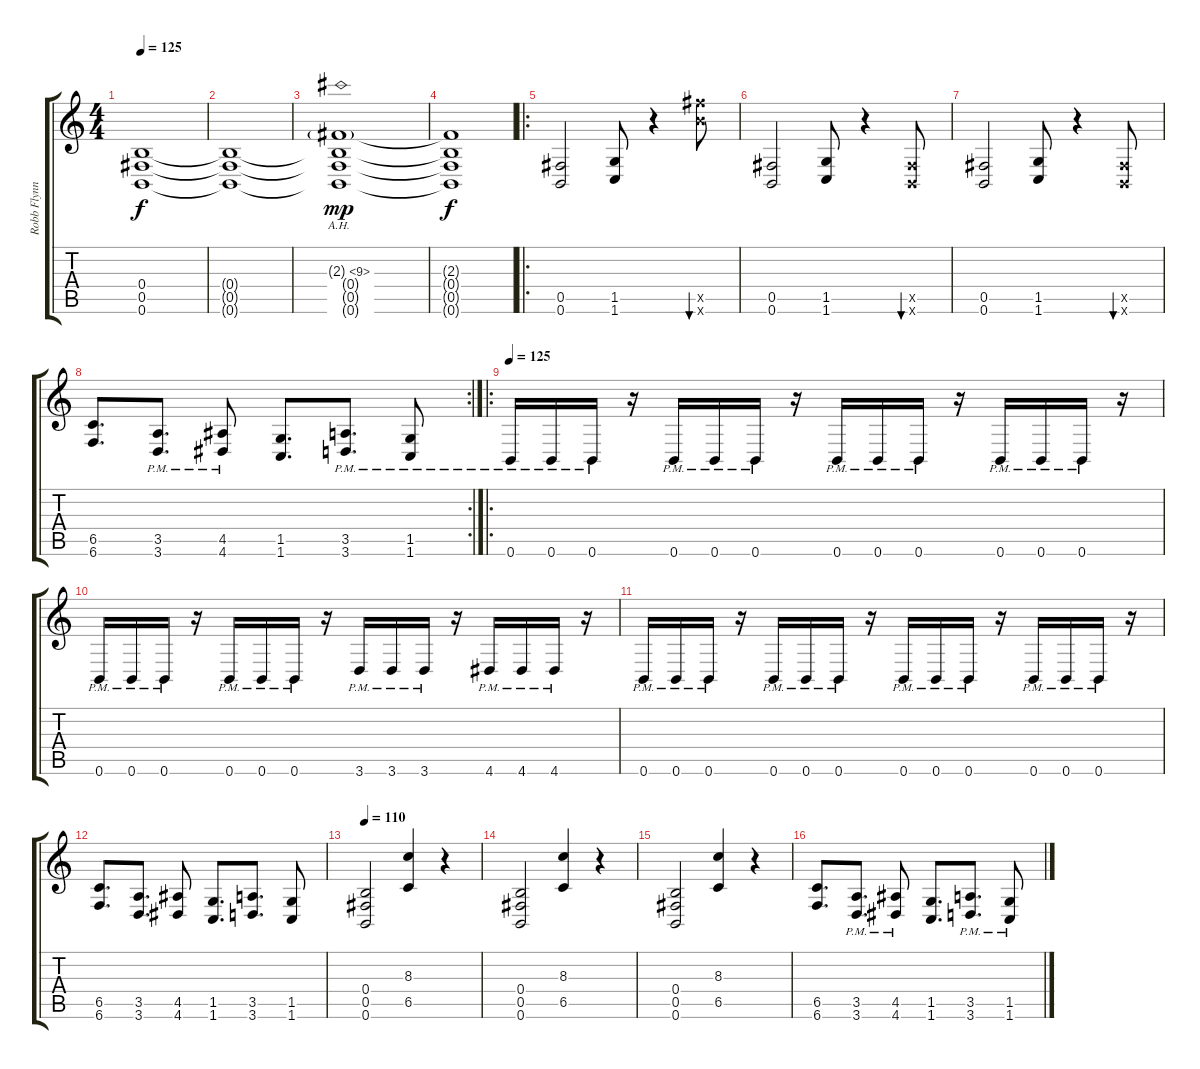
\track ("Robb Flynn" "Robb Flynn") {instrument distortionguitar}
\staff {score tabs}
\tuning (Db4 Ab3 E3 B2 Gb2 B1) {hide}
\ts (4 4)
\tempo 125
\clef g2
\ks c
(0.4 0.5 0.6).1{dy f} |
(0.4{t} 0.5{t} 0.6{t}).1 |
(2.3{ah 7 g} 0.4{t} 0.5{t} 0.6{t}).1{dy mp} |
(2.3{t} 0.4{t} 0.5{t} 0.6{t}).1{dy f} |
\ro
(0.5 0.6).2 (1.5 1.6).8 r.4 (24.5{x} 24.6{x}).8{bu 480} |
(0.5 0.6).2 (1.5 1.6).8 r.4 (0.5{x} 0.6{x}).8{bu 480} |
(0.5 0.6).2 (1.5 1.6).8 r.4 (0.5{x} 0.6{x}).8{bu 480} |
\rc 2
(6.5 6.6).8{d} (3.5{pm} 3.6).8{d} (4.5{pm} 4.6).8 (1.5 1.6).8{d} (3.5{pm} 3.6{pm}).8{d} (1.5{pm} 1.6).8 |
\ro
\tempo 125
0.6{pm}.16 0.6{pm}.16 0.6{pm}.16 r.16 0.6{pm}.16 0.6{pm}.16 0.6{pm}.16 r.16 0.6{pm}.16 0.6{pm}.16 0.6{pm}.16 r.16 0.6{pm}.16 0.6{pm}.16 0.6{pm}.16 r.16 |
0.6{pm}.16 0.6{pm}.16 0.6{pm}.16 r.16 0.6{pm}.16 0.6{pm}.16 0.6{pm}.16 r.16 3.6{pm}.16 3.6{pm}.16 3.6{pm}.16 r.16 4.6{pm}.16 4.6{pm}.16 4.6{pm}.16 r.16 |
0.6{pm}.16 0.6{pm}.16 0.6{pm}.16 r.16 0.6{pm}.16 0.6{pm}.16 0.6{pm}.16 r.16 0.6{pm}.16 0.6{pm}.16 0.6{pm}.16 r.16 0.6{pm}.16 0.6{pm}.16 0.6{pm}.16 r.16 |
(6.5 6.6).8{d} (3.5 3.6).8{d} (4.5 4.6).8 (1.5 1.6).8{d} (3.5 3.6).8{d} (1.5 1.6).8 |
\tempo 110
(0.4 0.5 0.6).2 (8.3 6.5).4 r.4 |
(0.4 0.5 0.6).2 (8.3 6.5).4 r.4 |
(0.4 0.5 0.6).2 (8.3 6.5).4 r.4 |
(6.5 6.6).8{d} (3.5{pm} 3.6).8{d} (4.5{pm} 4.6).8 (1.5 1.6).8{d} (3.5{pm} 3.6{pm}).8{d} (1.5{pm} 1.6).8
